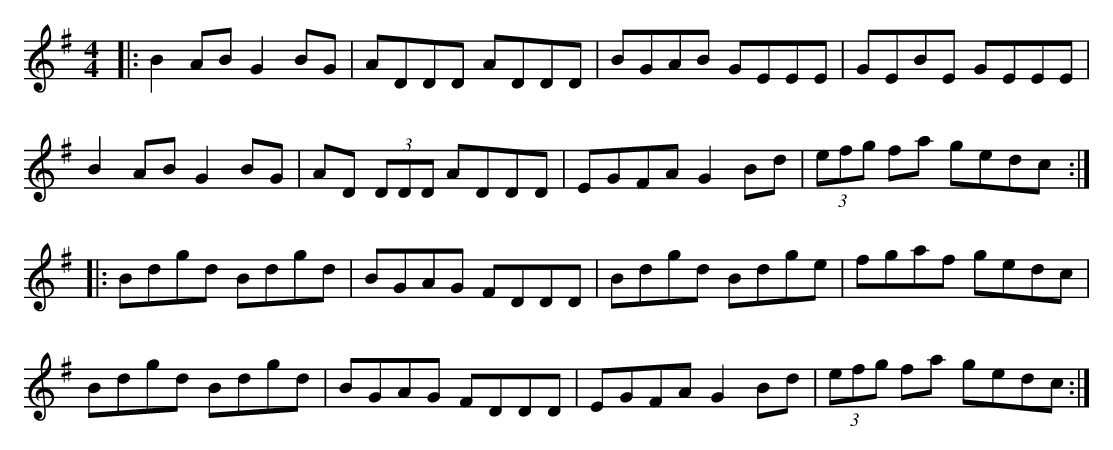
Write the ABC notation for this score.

X:1
M:4/4
K:G
|:B2 AB G2 BG|ADDD ADDD|BGAB GEEE|GEBE GEEE|
B2 AB G2 BG|AD (3DDD ADDD|EGFA G2Bd|(3efg fa gedc:|
|:Bdgd Bdgd|BGAG FDDD|Bdgd Bdge|fgaf gedc|
Bdgd Bdgd|BGAG FDDD|EGFA G2Bd|(3efg fa gedc:|
